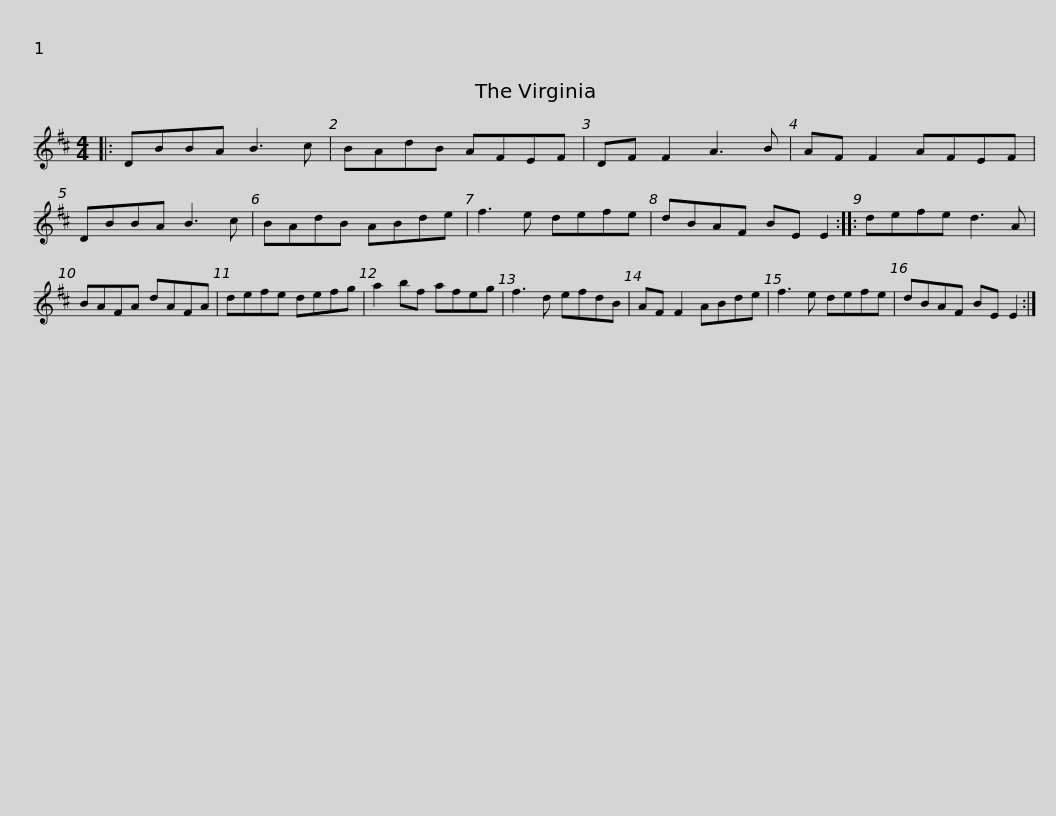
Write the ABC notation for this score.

X:1
L:1/8
M:4/4
I:linebreak $
K:D
V:1 treble
V:1
|: DBBA B3 c | BAdB AFEF | DF F2 A3 B | AF F2 AFEF | DBBA B3 c | %5
 BAdB ABde |$ f3 e defe | dBAF BE E2 :: defe d3 A | BAFA dAFA | %10
 defe defg | a2 bf afeg |$ f3 d efdB | AF F2 ABde | f3 e defe | %15
 dBAF BE E2 :| %16
